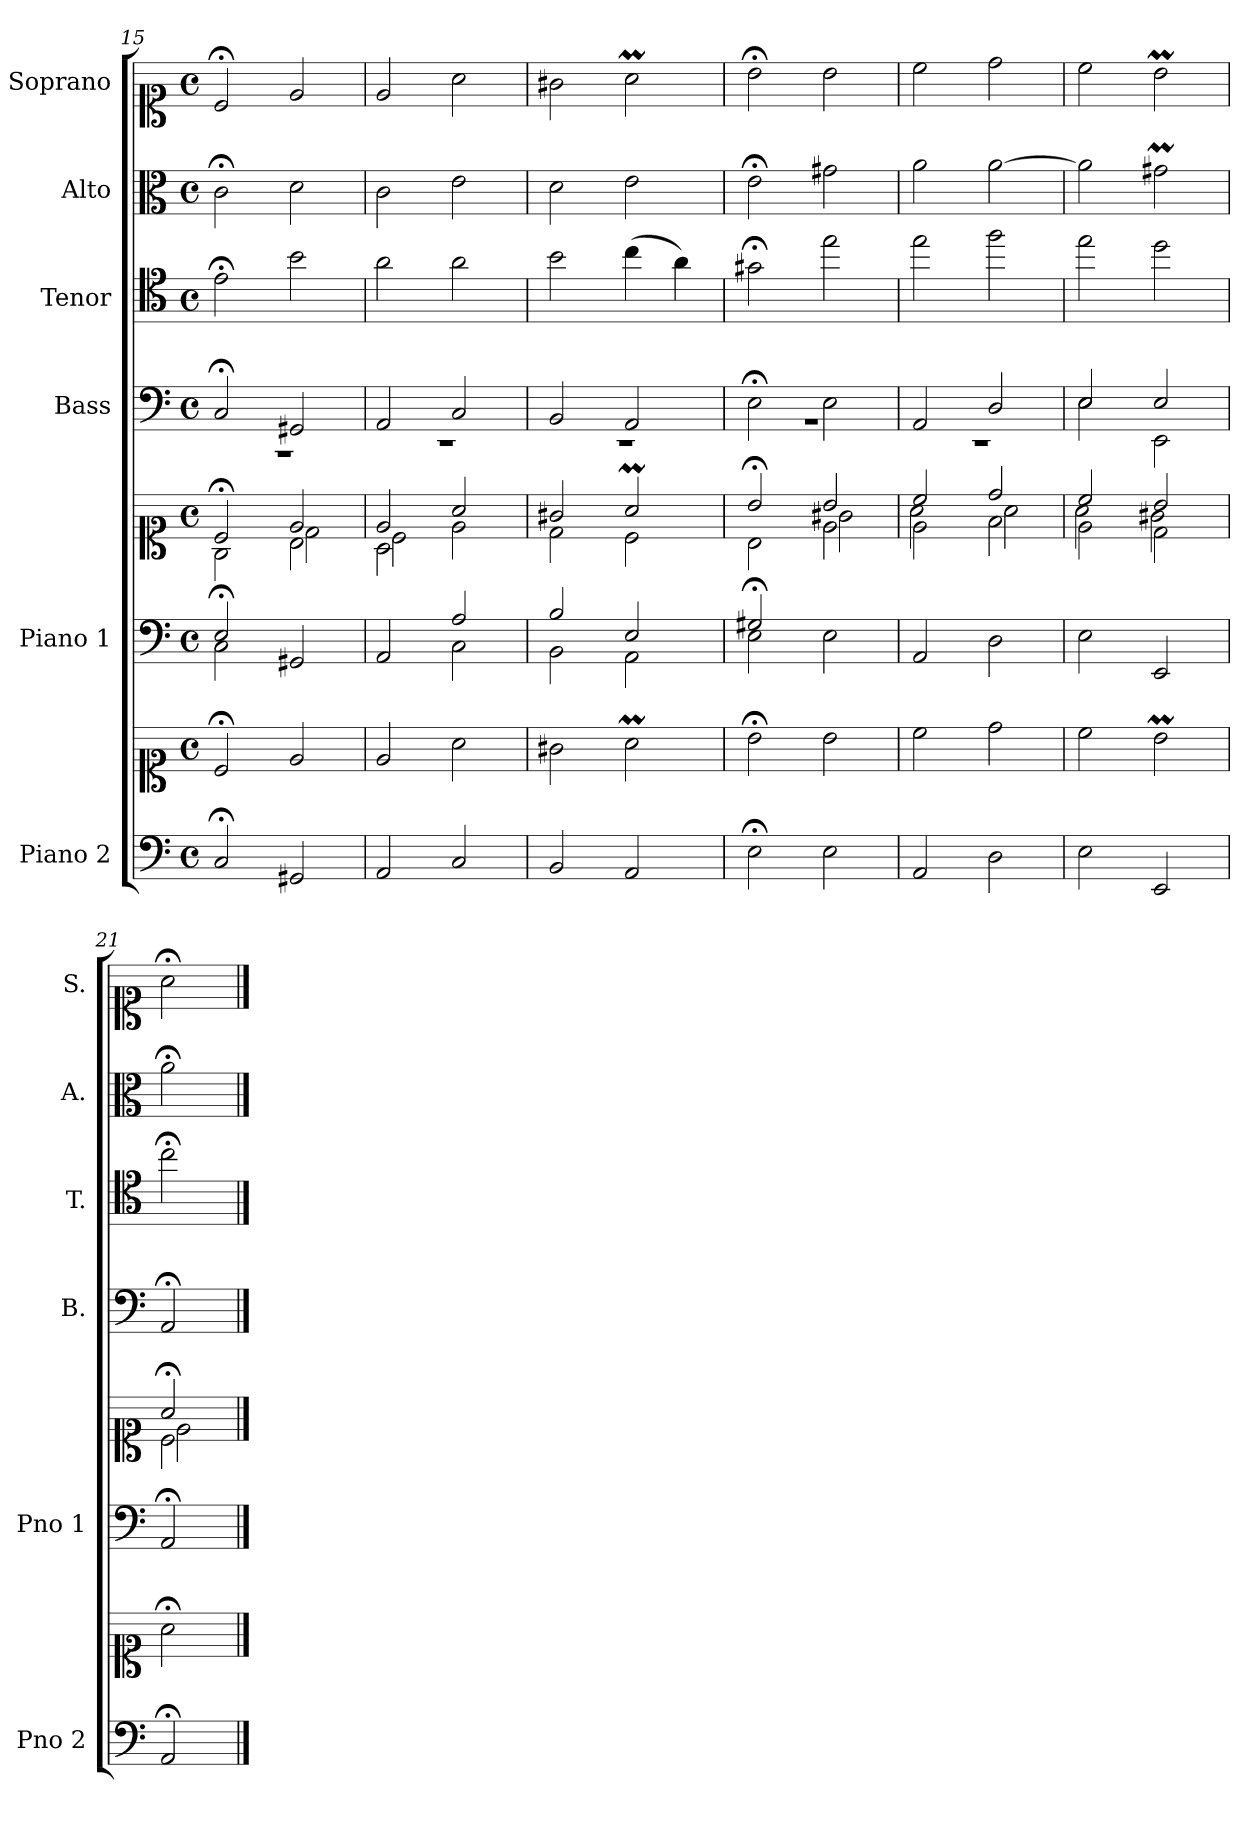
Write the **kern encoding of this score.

**kern	**kern	**kern	**kern	**kern	**kern	**kern	**kern
*part6	*part6	*part5	*part5	*part4	*part3	*part2	*part1
*staff8	*staff7	*staff6	*staff5	*staff4	*staff3	*staff2	*staff1
*I"Piano 2	*	*I"Piano 1	*	*I"Bass	*I"Tenor	*I"Alto	*I"Soprano
*I'Pno 2	*	*I'Pno 1	*	*I'B.	*I'T.	*I'A.	*I'S.
*clefF4	*clefC1	*clefF4	*clefC1	*clefF4	*clefC4	*clefC3	*clefC1
*	*	*	*	*	*ITrd7c12	*	*
*k[]	*k[]	*k[]	*k[]	*k[]	*k[]	*k[]	*k[]
*M4/4	*M4/4	*M4/4	*M4/4	*M4/4	*M4/4	*M4/4	*M4/4
*met(c)	*met(c)	*met(c)	*met(c)	*met(c)	*met(c)	*met(c)	*met(c)
=15	=15	=15	=15	=15	=15	=15	=15
*	*	*^	*^	*^	*	*	*
*	*	*	*	*	*^	*	*	*	*	*
2C;/	2c;</	2E;/	2C\	2c;</	2ryy	2G\	2C;</	1r	2E;<\	2c;<\	2c;</
2GG#X/	2e/	2ryy	2GG#X/	2e/	2B\	2d\	2GG#X/	.	2B\	2d\	2e/
=16	=16	=16	=16	=16	=16	=16	=16	=16	=16	=16	=16
2AA/	2e/	2ryy	2AA/	2e/	2A\	2c\	2AA/	1r	2A\	2c\	2e/
2C/	2a\	2A/	2C\	2a/	2ryy	2e\	2C/	.	2A\	2e\	2a\
*	*	*	*	*	*v	*v	*	*	*	*	*
=17	=17	=17	=17	=17	=17	=17	=17	=17	=17	=17
2BB/	2g#X\	2B/	2BB\	2g#X/	2d\	2BB/	1r	2B\	2d\	2g#X\
2AA/	2aM\	2E/	2AA\	2aM/	2c\	2AA/	.	(4c\	2e\	2aM\
.	.	.	.	.	.	.	.	4A\)	.	.
=18	=18	=18	=18	=18	=18	=18	=18	=18	=18	=18
*	*	*	*	*	*^	*	*	*	*	*
2E;\	2b;<\	2G#X;/	2E\	2b;</	2ryy	2B\	2E;<\	1r	2G#X;<\	2e;<\	2b;<\
2E\	2b\	2ryy	2E\	2b/	2e\	2g#X\	2E\	.	2e\	2g#X\	2b\
*	*	*v	*v	*	*	*	*	*	*	*	*
=19	=19	=19	=19	=19	=19	=19	=19	=19	=19	=19
2AA/	2cc\	2AA/	2cc/	2e\	2a\	2AA/	1r	2e\	2a\	2cc\
2D\	2dd\	2D\	2dd/	2f\	2a\	2D/	.	2f\	[>2a\	2dd\
=20	=20	=20	=20	=20	=20	=20	=20	=20	=20	=20
2E\	2cc\	2E\	2cc/	2e\	2a\	2E/	2E\	2e\	2a\]	2cc\
2EE/	2bm\	2EE/	2b/	2d\	2g#X\	2E/	2EE\	2d\	2g#Xm\	2bm\
*	*	*	*	*	*	*v	*v	*	*	*
=21	=21	=21	=21	=21	=21	=21	=21	=21	=21
2AA;/	2a;<\	2AA;/	2a;</	2c\	2e\	2AA;</	2c;<\	2a;<\	2a;<\
*	*	*	*v	*v	*v	*	*	*	*
==	==	==	==	==	==	==	==
*-	*-	*-	*-	*-	*-	*-	*-
